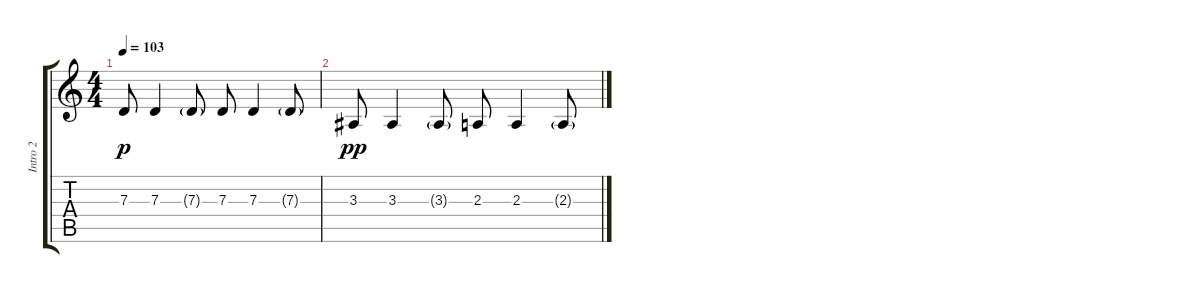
\track ("Intro 2" "Intro 2") {instrument harpsichord}
\staff {score tabs}
\tuning (E4 B3 G3 D3 A2 E2) {hide}
\ts (4 4)
\tempo 103
\clef g2
\ks c
7.3.8{dy p} 7.3.4 7.3{g}.8 7.3.8 7.3.4 7.3{g}.8 |
3.3.8{dy pp} 3.3.4 3.3{g}.8 2.3.8 2.3.4 2.3{g}.8
